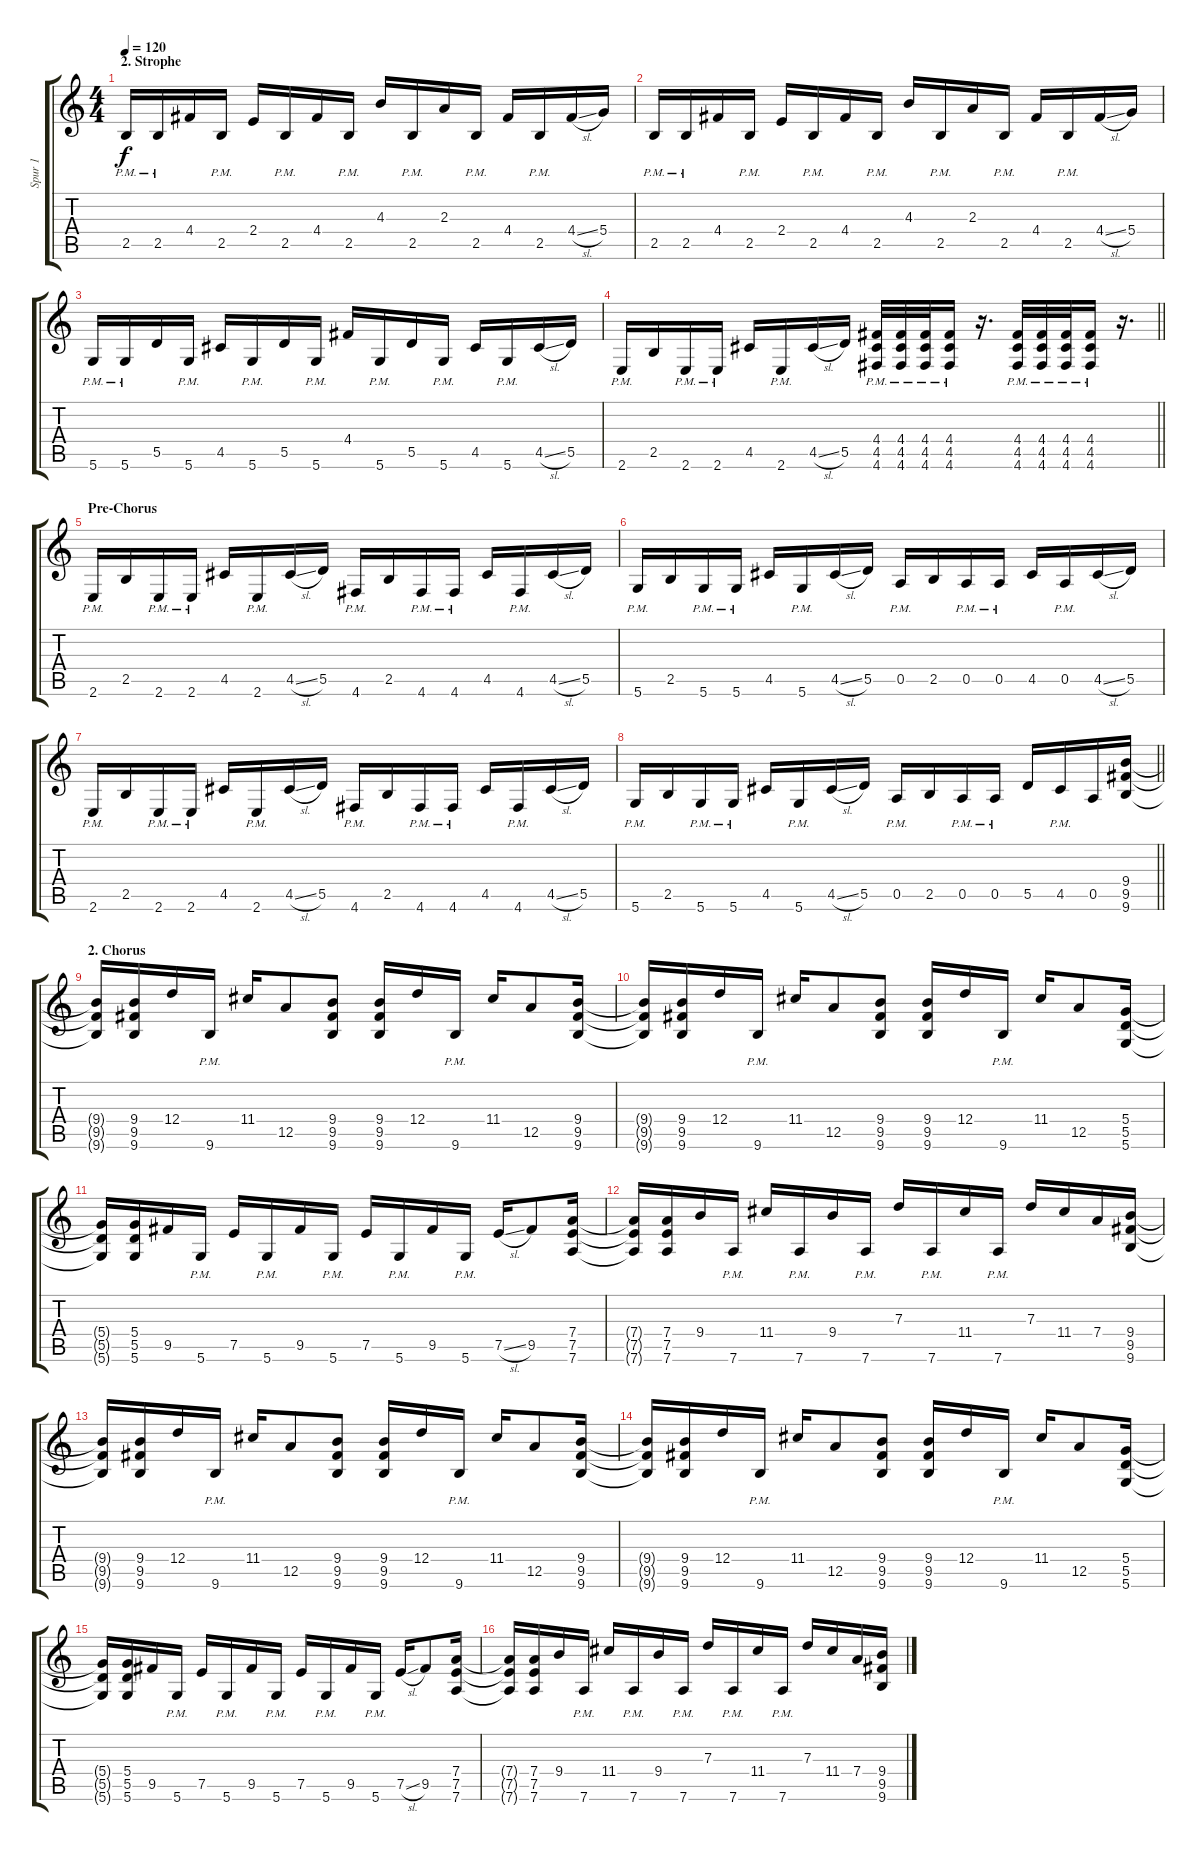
\track ("Spur 1" "Spur 1") {instrument overdrivenguitar}
\staff {score tabs}
\tuning (E4 B3 G3 D3 A2 D2) {hide}
\ts (4 4)
\section ("" "2. Strophe")
\tempo 120
\clef g2
\ks c
2.5{pm}.16{dy f} 2.5{pm}.16 4.4.16 2.5{pm}.16 2.4.16 2.5{pm}.16 4.4.16 2.5{pm}.16 4.3.16 2.5{pm}.16 2.3.16 2.5{pm}.16 4.4.16 2.5{pm}.16 4.4{sl}.16 5.4.16 |
2.5{pm}.16 2.5{pm}.16 4.4.16 2.5{pm}.16 2.4.16 2.5{pm}.16 4.4.16 2.5{pm}.16 4.3.16 2.5{pm}.16 2.3.16 2.5{pm}.16 4.4.16 2.5{pm}.16 4.4{sl}.16 5.4.16 |
5.6{pm}.16 5.6{pm}.16 5.5.16 5.6{pm}.16 4.5.16 5.6{pm}.16 5.5.16 5.6{pm}.16 4.4.16 5.6{pm}.16 5.5.16 5.6{pm}.16 4.5.16 5.6{pm}.16 4.5{sl}.16 5.5.16 |
\barLineRight lightlight
2.6{pm}.16 2.5.16 2.6{pm}.16 2.6{pm}.16 4.5.16 2.6{pm}.16 4.5{sl}.16 5.5.16 (4.4{pm} 4.5{pm} 4.6{pm}).32 (4.4{pm} 4.5{pm} 4.6{pm}).32 (4.4{pm} 4.5{pm} 4.6{pm}).32 (4.4{pm} 4.5{pm} 4.6{pm}).16 r.16{d} (4.4{pm} 4.5{pm} 4.6{pm}).32 (4.4{pm} 4.5{pm} 4.6{pm}).32 (4.4{pm} 4.5{pm} 4.6{pm}).32 (4.4{pm} 4.5{pm} 4.6{pm}).16 r.16{d} |
\section ("" "Pre-Chorus")
2.6{pm}.16 2.5.16 2.6{pm}.16 2.6{pm}.16 4.5.16 2.6{pm}.16 4.5{sl}.16 5.5.16 4.6{pm}.16 2.5.16 4.6{pm}.16 4.6{pm}.16 4.5.16 4.6{pm}.16 4.5{sl}.16 5.5.16 |
5.6{pm}.16 2.5.16 5.6{pm}.16 5.6{pm}.16 4.5.16 5.6{pm}.16 4.5{sl}.16 5.5.16 0.5{pm}.16 2.5.16 0.5{pm}.16 0.5{pm}.16 4.5.16 0.5{pm}.16 4.5{sl}.16 5.5.16 |
2.6{pm}.16 2.5.16 2.6{pm}.16 2.6{pm}.16 4.5.16 2.6{pm}.16 4.5{sl}.16 5.5.16 4.6{pm}.16 2.5.16 4.6{pm}.16 4.6{pm}.16 4.5.16 4.6{pm}.16 4.5{sl}.16 5.5.16 |
\barLineRight lightlight
5.6{pm}.16 2.5.16 5.6{pm}.16 5.6{pm}.16 4.5.16 5.6{pm}.16 4.5{sl}.16 5.5.16 0.5{pm}.16 2.5.16 0.5{pm}.16 0.5{pm}.16 5.5.16 4.5{pm}.16 0.5.16 (9.4 9.5 9.6).16 |
\section ("" "2. Chorus")
(9.4{t} 9.5{t} 9.6{t}).16 (9.4 9.5 9.6).16 12.4.16 9.6{pm}.16 11.4.16 12.5.8 (9.4 9.5 9.6).8 (9.4 9.5 9.6).16 12.4.16 9.6{pm}.16 11.4.16 12.5.8 (9.4 9.5 9.6).16 |
(9.4{t} 9.5{t} 9.6{t}).16 (9.4 9.5 9.6).16 12.4.16 9.6{pm}.16 11.4.16 12.5.8 (9.4 9.5 9.6).8 (9.4 9.5 9.6).16 12.4.16 9.6{pm}.16 11.4.16 12.5.8 (5.4 5.5 5.6).16 |
(5.4{t} 5.5{t} 5.6{t}).16 (5.4 5.5 5.6).16 9.5.16 5.6{pm}.16 7.5.16 5.6{pm}.16 9.5.16 5.6{pm}.16 7.5.16 5.6{pm}.16 9.5.16 5.6{pm}.16 7.5{sl}.16 9.5.8 (7.4 7.5 7.6).16 |
(7.4{t} 7.5{t} 7.6{t}).16 (7.4 7.5 7.6).16 9.4.16 7.6{pm}.16 11.4.16 7.6{pm}.16 9.4.16 7.6{pm}.16 7.3.16 7.6{pm}.16 11.4.16 7.6{pm}.16 7.3.16 11.4.16 7.4.16 (9.4 9.5 9.6).16 |
(9.4{t} 9.5{t} 9.6{t}).16 (9.4 9.5 9.6).16 12.4.16 9.6{pm}.16 11.4.16 12.5.8 (9.4 9.5 9.6).8 (9.4 9.5 9.6).16 12.4.16 9.6{pm}.16 11.4.16 12.5.8 (9.4 9.5 9.6).16 |
(9.4{t} 9.5{t} 9.6{t}).16 (9.4 9.5 9.6).16 12.4.16 9.6{pm}.16 11.4.16 12.5.8 (9.4 9.5 9.6).8 (9.4 9.5 9.6).16 12.4.16 9.6{pm}.16 11.4.16 12.5.8 (5.4 5.5 5.6).16 |
(5.4{t} 5.5{t} 5.6{t}).16 (5.4 5.5 5.6).16 9.5.16 5.6{pm}.16 7.5.16 5.6{pm}.16 9.5.16 5.6{pm}.16 7.5.16 5.6{pm}.16 9.5.16 5.6{pm}.16 7.5{sl}.16 9.5.8 (7.4 7.5 7.6).16 |
(7.4{t} 7.5{t} 7.6{t}).16 (7.4 7.5 7.6).16 9.4.16 7.6{pm}.16 11.4.16 7.6{pm}.16 9.4.16 7.6{pm}.16 7.3.16 7.6{pm}.16 11.4.16 7.6{pm}.16 7.3.16 11.4.16 7.4.16 (9.4 9.5 9.6).16
